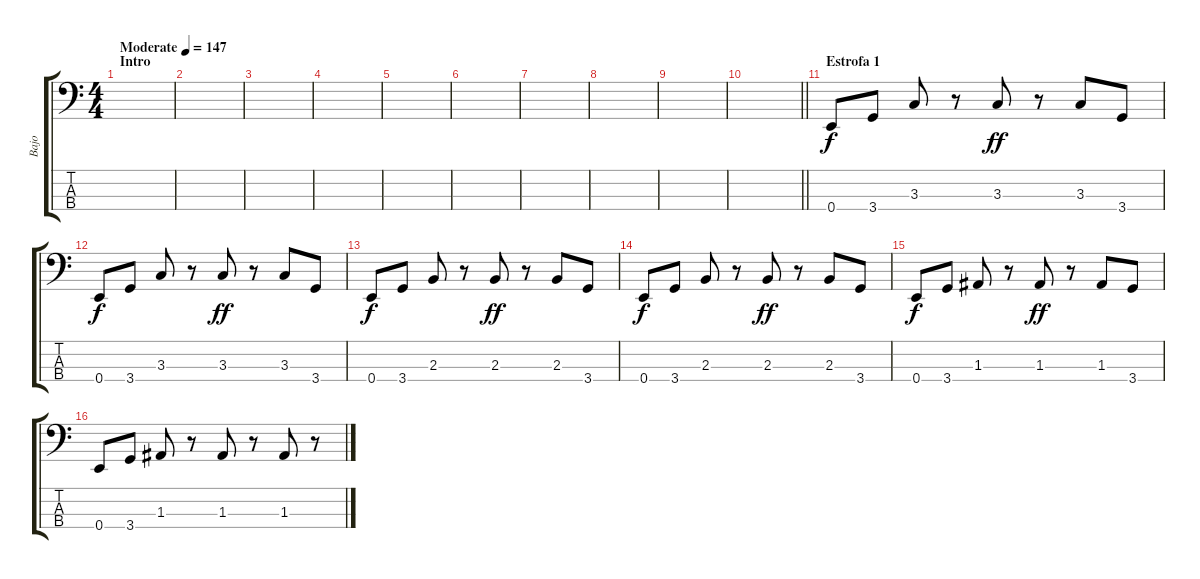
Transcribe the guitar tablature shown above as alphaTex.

\track ("Bajo" "Bajo") {instrument electricbasspick}
\staff {score tabs}
\tuning (G2 D2 A1 E1) {hide}
\ts (4 4)
\section ("" "Intro")
\tempo (147 "Moderate")
\clef f4
\ks c
|
|
|
|
|
|
|
|
|
\barLineRight lightlight
|
\section ("" "Estrofa 1")
0.4.8 3.4.8 3.3.8 r.8 3.3.8{dy ff} r.8 3.3.8 3.4.8 |
0.4.8{dy f} 3.4.8 3.3.8 r.8 3.3.8{dy ff} r.8 3.3.8 3.4.8 |
0.4.8{dy f} 3.4.8 2.3.8 r.8 2.3.8{dy ff} r.8 2.3.8 3.4.8 |
0.4.8{dy f} 3.4.8 2.3.8 r.8 2.3.8{dy ff} r.8 2.3.8 3.4.8 |
0.4.8{dy f} 3.4.8 1.3.8 r.8 1.3.8{dy ff} r.8 1.3.8 3.4.8 |
0.4.8 3.4.8 1.3.8 r.8 1.3.8 r.8 1.3.8 r.8
